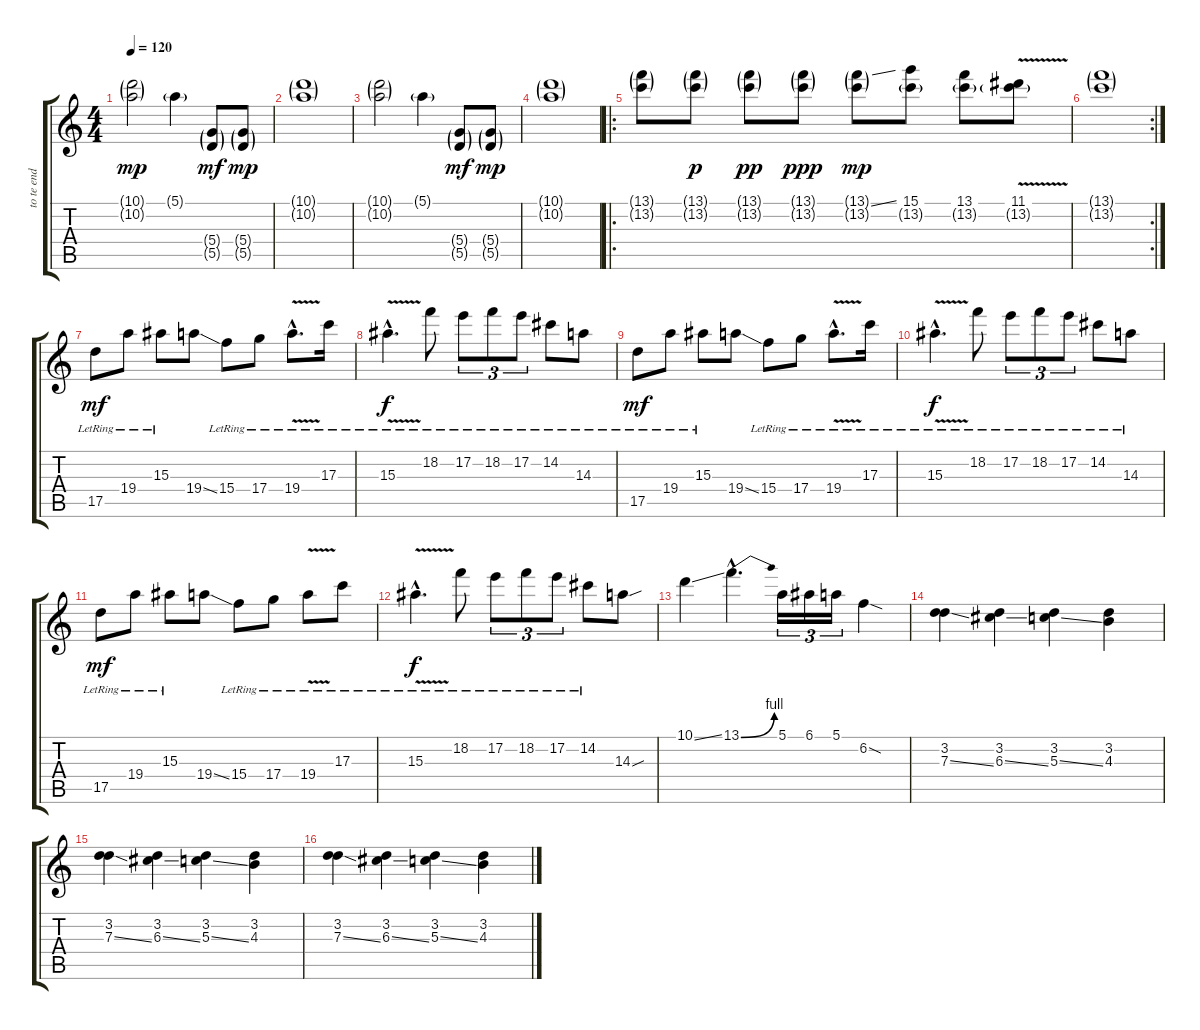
\track ("to te end" "to te end") {instrument electricguitarjazz}
\staff {score tabs}
\tuning (E4 B3 G3 D3 A2 E2) {hide}
\ts (4 4)
\tempo 120
\clef g2
\ks c
(10.1{g} 10.2{g}).2{dy mp} 5.1{g}.4 (5.4{g} 5.5{g}).8{dy mf} (5.4{g} 5.5{g}).8{dy mp} |
(10.1{g} 10.2{g}).1 |
(10.1{g} 10.2{g}).2 5.1{g}.4 (5.4{g} 5.5{g}).8{dy mf} (5.4{g} 5.5{g}).8{dy mp} |
(10.1{g} 10.2{g}).1 |
\ro
(13.1{g} 13.2{g}).8 (13.1{g} 13.2{g}).8{dy p} (13.1{g} 13.2{g}).8{dy pp} (13.1{g} 13.2{g}).8{dy ppp} (13.1{ss g} 13.2{g}).8{dy mp} (15.1 13.2{g}).8 (13.1 13.2{g}).8 (11.1{v} 13.2{g}).8 |
\rc 2
(13.1{g} 13.2{g}).1 |
17.5{lr}.8{dy mf balance 14} 19.4{lr}.8 15.3{lr}.8 19.4{ss}.8 15.4{lr}.8 17.4{lr}.8 19.4{v hac lr}.8{d} 17.3{lr}.16 |
15.3{v hac lr}.4{d dy f} 18.2{lr}.8 17.2{lr}.8{tu (3 2)} 18.2{lr}.8{tu (3 2)} 17.2{lr}.8{tu (3 2)} 14.2{lr}.8 14.3{lr}.8 |
17.5{lr}.8{dy mf} 19.4{lr}.8 15.3{lr}.8 19.4{ss}.8 15.4{lr}.8 17.4{lr}.8 19.4{v hac lr}.8{d} 17.3{lr}.16 |
15.3{v hac lr}.4{d dy f} 18.2{lr}.8 17.2{lr}.8{tu (3 2)} 18.2{lr}.8{tu (3 2)} 17.2{lr}.8{tu (3 2)} 14.2{lr}.8 14.3{lr}.8 |
17.5{lr}.8{dy mf} 19.4{lr}.8 15.3{lr}.8 19.4{ss}.8 15.4{lr}.8 17.4{lr}.8 19.4{v lr}.8 17.3{lr}.8 |
15.3{v hac lr}.4{d dy f} 18.2{lr}.8 17.2{lr}.8{tu (3 2)} 18.2{lr}.8{tu (3 2)} 17.2{lr}.8{tu (3 2)} 14.2{lr}.8 14.3{sou}.8 |
10.1{ss}.4 13.1{be (bend 0 0 60 4) hac}.4{d} 5.1.16{tu (3 2)} 6.1.16{tu (3 2)} 5.1.16{tu (3 2)} 6.2{sod}.4 |
(3.2 7.3{ss}).4 (3.2 6.3{ss}).4 (3.2 5.3{ss}).4 (3.2 4.3).4 |
(3.2 7.3{ss}).4 (3.2 6.3{ss}).4 (3.2 5.3{ss}).4 (3.2 4.3).4 |
(3.2 7.3{ss}).4 (3.2 6.3{ss}).4 (3.2 5.3{ss}).4 (3.2 4.3).4
